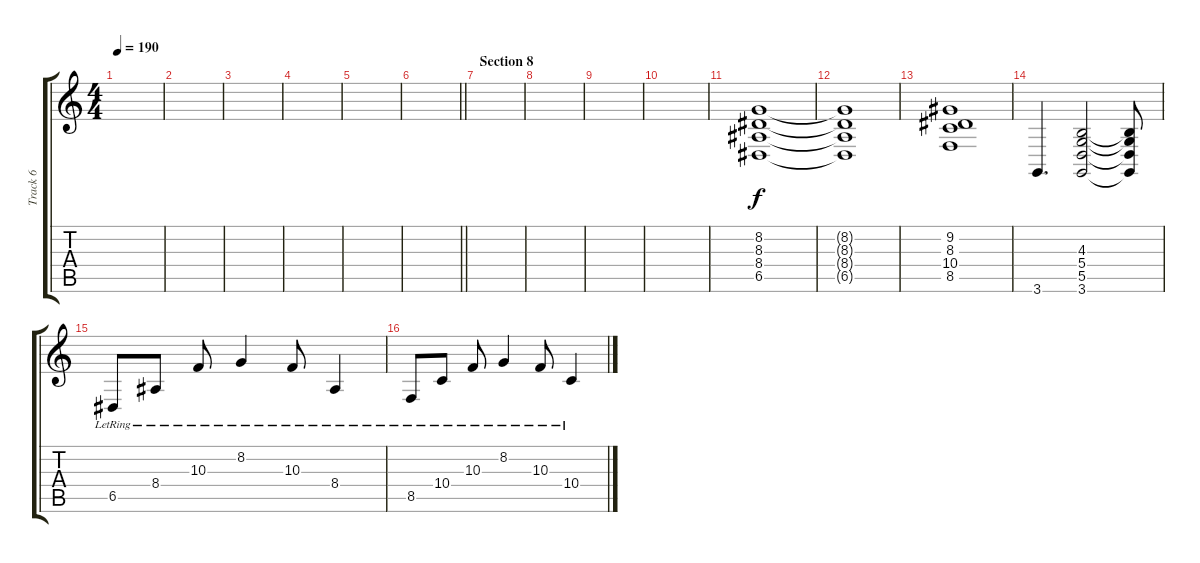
\track ("Track 6" "Track 6") {instrument acousticgrandpiano}
\staff {score tabs}
\tuning (E4 B3 G3 D3 A2 E2) {hide}
\ts (4 4)
\tempo 190
\clef g2
\ks c
|
|
|
|
|
\barLineRight lightlight
|
\section ("" "Section 8")
|
|
|
|
(8.2 8.3 8.4 6.5).1 |
(8.2{t} 8.3{t} 8.4{t} 6.5{t}).1 |
(9.2 8.3 10.4 8.5).1 |
3.6.4{d} (4.3 5.4 5.5 3.6).2 (4.3{t} 5.4{t} 5.5{t} 3.6{t}).8 |
6.5{lr}.8 8.4{lr}.8 10.3{lr}.8 8.2{lr}.4 10.3{lr}.8 8.4{lr}.4 |
8.5{lr}.8 10.4{lr}.8 10.3{lr}.8 8.2{lr}.4 10.3{lr}.8 10.4{lr}.4
